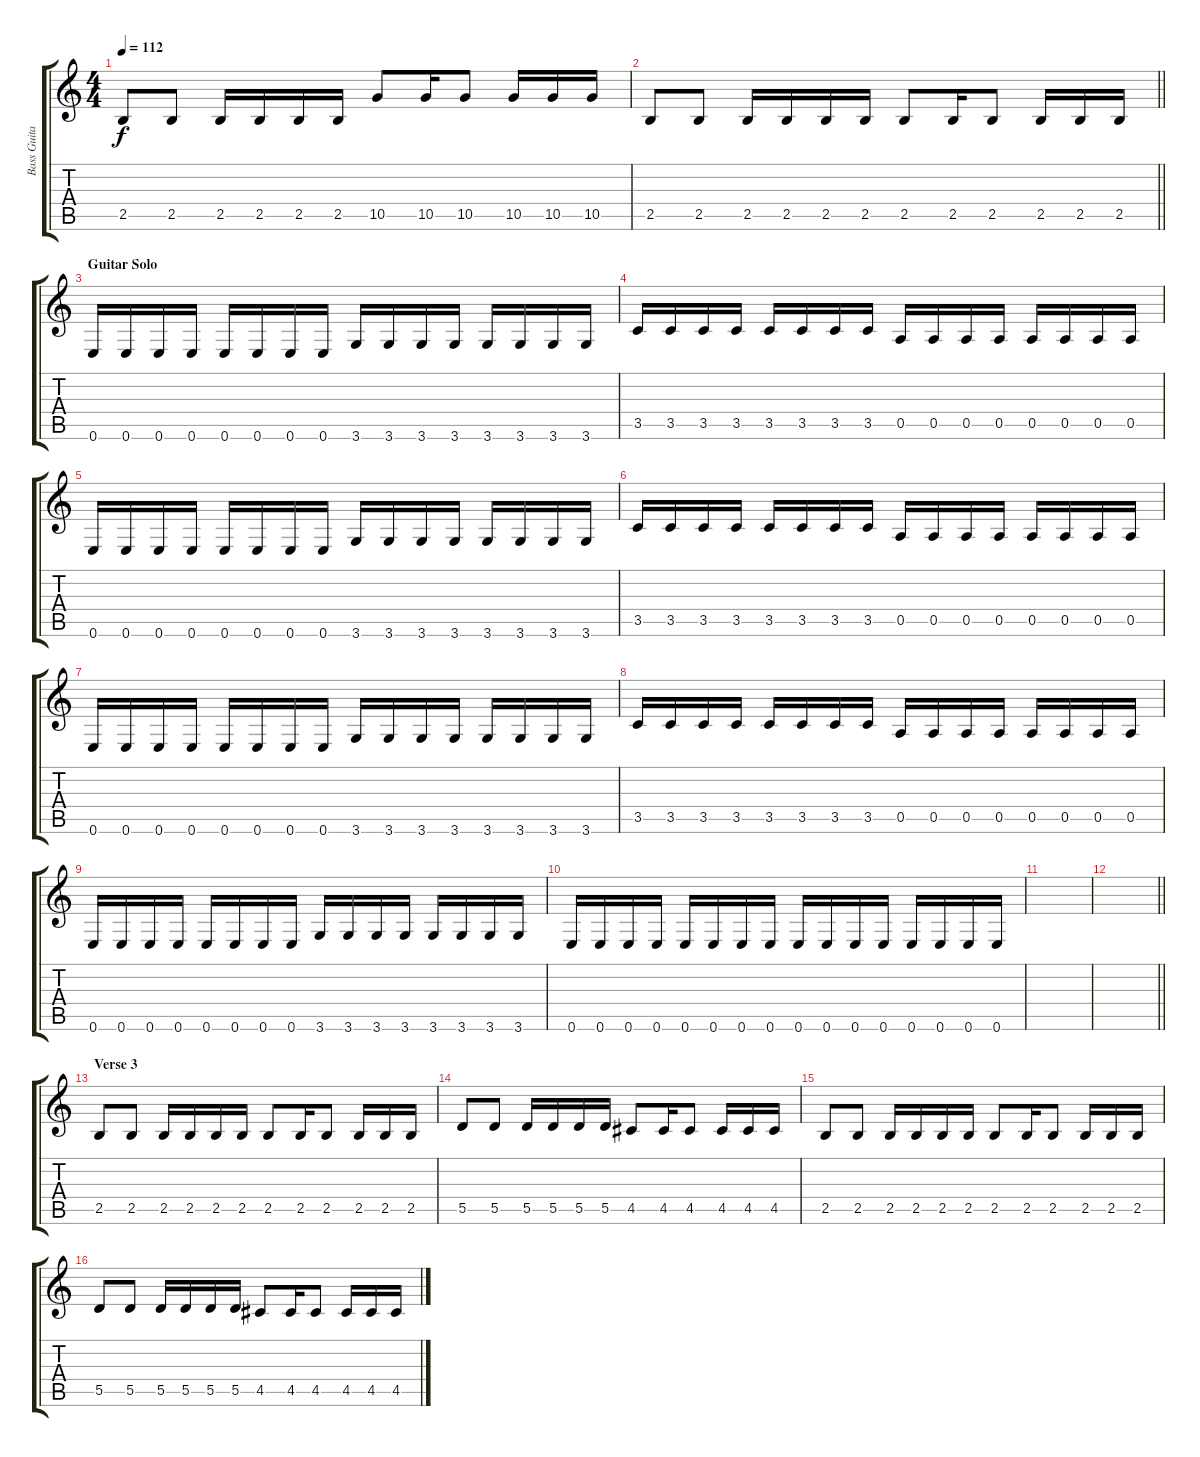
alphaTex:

\track ("Bass Guitar" "Bass Guita") {instrument electricbassfinger}
\staff {score tabs}
\tuning (E4 B3 G3 D3 A2 E2) {hide}
\ts (4 4)
\tempo 112
\clef g2
\ks c
2.5.8{dy f} 2.5.8 2.5.16 2.5.16 2.5.16 2.5.16 10.5.8 10.5.16 10.5.8 10.5.16 10.5.16 10.5.16 |
\barLineRight lightlight
2.5.8 2.5.8 2.5.16 2.5.16 2.5.16 2.5.16 2.5.8 2.5.16 2.5.8 2.5.16 2.5.16 2.5.16 |
\section ("" "Guitar Solo")
0.6.16 0.6.16 0.6.16 0.6.16 0.6.16 0.6.16 0.6.16 0.6.16 3.6.16 3.6.16 3.6.16 3.6.16 3.6.16 3.6.16 3.6.16 3.6.16 |
3.5.16 3.5.16 3.5.16 3.5.16 3.5.16 3.5.16 3.5.16 3.5.16 0.5.16 0.5.16 0.5.16 0.5.16 0.5.16 0.5.16 0.5.16 0.5.16 |
0.6.16 0.6.16 0.6.16 0.6.16 0.6.16 0.6.16 0.6.16 0.6.16 3.6.16 3.6.16 3.6.16 3.6.16 3.6.16 3.6.16 3.6.16 3.6.16 |
3.5.16 3.5.16 3.5.16 3.5.16 3.5.16 3.5.16 3.5.16 3.5.16 0.5.16 0.5.16 0.5.16 0.5.16 0.5.16 0.5.16 0.5.16 0.5.16 |
0.6.16 0.6.16 0.6.16 0.6.16 0.6.16 0.6.16 0.6.16 0.6.16 3.6.16 3.6.16 3.6.16 3.6.16 3.6.16 3.6.16 3.6.16 3.6.16 |
3.5.16 3.5.16 3.5.16 3.5.16 3.5.16 3.5.16 3.5.16 3.5.16 0.5.16 0.5.16 0.5.16 0.5.16 0.5.16 0.5.16 0.5.16 0.5.16 |
0.6.16 0.6.16 0.6.16 0.6.16 0.6.16 0.6.16 0.6.16 0.6.16 3.6.16 3.6.16 3.6.16 3.6.16 3.6.16 3.6.16 3.6.16 3.6.16 |
0.6.16 0.6.16 0.6.16 0.6.16 0.6.16 0.6.16 0.6.16 0.6.16 0.6.16 0.6.16 0.6.16 0.6.16 0.6.16 0.6.16 0.6.16 0.6.16 |
|
\barLineRight lightlight
|
\section ("" "Verse 3")
2.5.8 2.5.8 2.5.16 2.5.16 2.5.16 2.5.16 2.5.8 2.5.16 2.5.8 2.5.16 2.5.16 2.5.16 |
5.5.8 5.5.8 5.5.16 5.5.16 5.5.16 5.5.16 4.5.8 4.5.16 4.5.8 4.5.16 4.5.16 4.5.16 |
2.5.8 2.5.8 2.5.16 2.5.16 2.5.16 2.5.16 2.5.8 2.5.16 2.5.8 2.5.16 2.5.16 2.5.16 |
5.5.8 5.5.8 5.5.16 5.5.16 5.5.16 5.5.16 4.5.8 4.5.16 4.5.8 4.5.16 4.5.16 4.5.16
